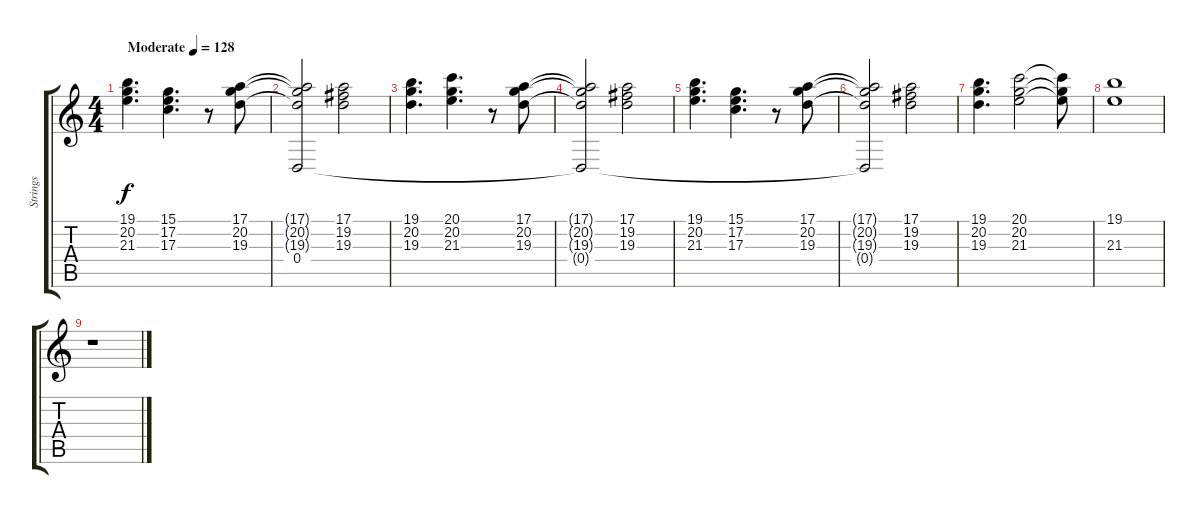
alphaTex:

\track ("Strings" "Strings") {instrument synthstrings1}
\staff {score tabs}
\tuning (E4 B3 G3 D3 A2 E2) {hide}
\ts (4 4)
\tempo (128 "Moderate")
\clef g2
\ks c
(19.1 20.2 21.3).4{d dy f instrument synthstrings1} (15.1 17.2 17.3).4{d} r.8 (17.1 20.2 19.3).8 |
(17.1{t} 20.2{t} 19.3{t} 0.4).2 (17.1 19.2 19.3).2 |
(19.1 20.2 19.3).4{d} (20.1 20.2 21.3).4{d} r.8 (17.1 20.2 19.3).8 |
(17.1{t} 20.2{t} 19.3{t} 0.4{t}).2 (17.1 19.2 19.3).2 |
(19.1 20.2 21.3).4{d} (15.1 17.2 17.3).4{d} r.8 (17.1 20.2 19.3).8 |
(17.1{t} 20.2{t} 19.3{t} 0.4{t}).2 (17.1 19.2 19.3).2 |
(19.1 20.2 19.3).4{d} (20.1 20.2 21.3).2 (20.1{t} 20.2{t} 21.3{t}).8 |
(19.1 21.3).1 |
r.1
